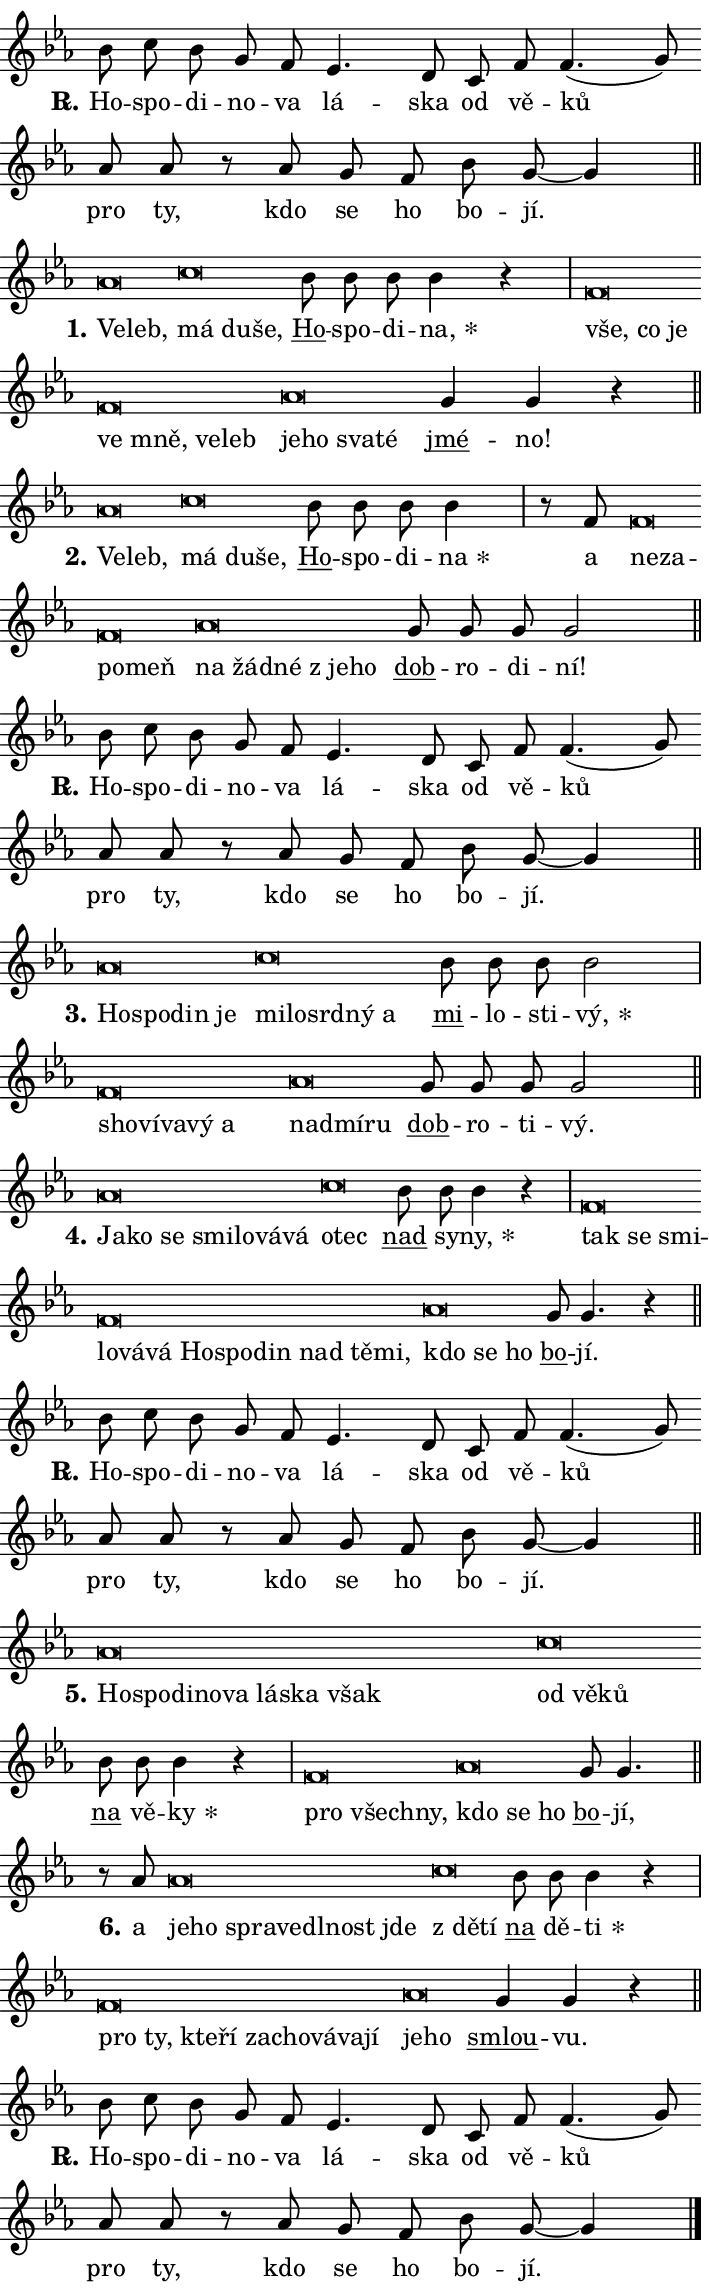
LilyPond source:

\version "2.24.0"
\header { tagline = "" }
\paper {
  indent = 0\cm
  top-margin = 0\cm
  right-margin = 0.13\cm % to fit lyric hyphens
  bottom-margin = 0\cm
  left-margin = 0\cm
  paper-width = 12\cm
  page-breaking = #ly:one-page-breaking
  system-system-spacing.basic-distance = #11
  score-system-spacing.basic-distance = #11
  ragged-last = ##f
}


%% Author: Thomas Morley
%% https://lists.gnu.org/archive/html/lilypond-user/2020-05/msg00002.html
#(define (line-position grob)
"Returns position of @var[grob} in current system:
   @code{'start}, if at first time-step
   @code{'end}, if at last time-step
   @code{'middle} otherwise
"
  (let* ((col (ly:item-get-column grob))
         (ln (ly:grob-object col 'left-neighbor))
         (rn (ly:grob-object col 'right-neighbor))
         (col-to-check-left (if (ly:grob? ln) ln col))
         (col-to-check-right (if (ly:grob? rn) rn col))
         (break-dir-left
           (and
             (ly:grob-property col-to-check-left 'non-musical #f)
             (ly:item-break-dir col-to-check-left)))
         (break-dir-right
           (and
             (ly:grob-property col-to-check-right 'non-musical #f)
             (ly:item-break-dir col-to-check-right))))
        (cond ((eqv? 1 break-dir-left) 'start)
              ((eqv? -1 break-dir-right) 'end)
              (else 'middle))))

#(define (tranparent-at-line-position vctor)
  (lambda (grob)
  "Relying on @code{line-position} select the relevant enry from @var{vctor}.
Used to determine transparency,"
    (case (line-position grob)
      ((end) (not (vector-ref vctor 0)))
      ((middle) (not (vector-ref vctor 1)))
      ((start) (not (vector-ref vctor 2))))))

noteHeadBreakVisibility =
#(define-music-function (break-visibility)(vector?)
"Makes @code{NoteHead}s transparent relying on @var{break-visibility}"
#{
  \override NoteHead.transparent =
    #(tranparent-at-line-position break-visibility)
#})

#(define delete-ledgers-for-transparent-note-heads
  (lambda (grob)
    "Reads whether a @code{NoteHead} is transparent.
If so this @code{NoteHead} is removed from @code{'note-heads} from
@var{grob}, which is supposed to be @code{LedgerLineSpanner}.
As a result ledgers are not printed for this @code{NoteHead}"
    (let* ((nhds-array (ly:grob-object grob 'note-heads))
           (nhds-list
             (if (ly:grob-array? nhds-array)
                 (ly:grob-array->list nhds-array)
                 '()))
           ;; Relies on the transparent-property being done before
           ;; Staff.LedgerLineSpanner.after-line-breaking is executed.
           ;; This is fragile ...
           (to-keep
             (remove
               (lambda (nhd)
                 (ly:grob-property nhd 'transparent #f))
               nhds-list)))
      ;; TODO find a better method to iterate over grob-arrays, similiar
      ;; to filter/remove etc for lists
      ;; For now rebuilt from scratch
      (set! (ly:grob-object grob 'note-heads)  '())
      (for-each
        (lambda (nhd)
          (ly:pointer-group-interface::add-grob grob 'note-heads nhd))
        to-keep))))

squashNotes = {
  \override NoteHead.X-extent = #'(-0.2 . 0.2)
  \override NoteHead.Y-extent = #'(-0.75 . 0)
  \override NoteHead.stencil =
    #(lambda (grob)
       (let ((pos (ly:grob-property grob 'staff-position)))
         (begin
           (if (< pos -7) (display "ERROR: Lower brevis then expected\n") (display ""))
           (if (<= pos -6) ly:text-interface::print ly:note-head::print))))
}
unSquashNotes = {
  \revert NoteHead.X-extent
  \revert NoteHead.Y-extent
  \revert NoteHead.stencil
}

hideNotes = \noteHeadBreakVisibility #begin-of-line-visible
unHideNotes = \noteHeadBreakVisibility #all-visible

% work-around for resetting accidentals
% https://lilypond.org/doc/v2.23/Documentation/notation/displaying-rhythms#unmetered-music
cadenzaMeasure = {
  \cadenzaOff
  \partial 1024 s1024
  \cadenzaOn
}

#(define-markup-command (accent layout props text) (markup?)
  "Underline accented syllable"
  (interpret-markup layout props
    #{\markup \override #'(offset . 4.3) \underline { #text }#}))

responsum = \markup \concat {
  "R" \hspace #-1.05 \path #0.1 #'((moveto 0 0.07) (lineto 0.9 0.8)) \hspace #0.05 "."
}

spaceSize = #0.6828661417322834 % exact space size for TeX Gyre Schola

\layout {
  \context {
    \Staff
    \remove "Time_signature_engraver"
    \override LedgerLineSpanner.after-line-breaking = #delete-ledgers-for-transparent-note-heads
  }
  \context {
    \Lyrics {
      \override LyricSpace.minimum-distance = \spaceSize
      \override LyricText.font-name = #"TeX Gyre Schola"
      \override LyricText.font-size = 1
      \override StanzaNumber.font-name = #"TeX Gyre Schola Bold"
      \override StanzaNumber.font-size = 1
    }
  }
  \context {
    \Score 
    \override NoteHead.text =
      #(lambda (grob) 
        (let ((pos (ly:grob-property grob 'staff-position)))
          #{\markup {
            \combine
              \halign #-0.55 \raise #(if (= pos -6) 0 0.5) \override #'(thickness . 2) \draw-line #'(3.2 . 0)
              \musicglyph "noteheads.sM1"
          }#}))
  }
}

% magnetic-lyrics.ily
%
%   written by
%     Jean Abou Samra <jean@abou-samra.fr>
%     Werner Lemberg <wl@gnu.org>
%
%   adapted by
%     Jiri Hon <jiri.hon@gmail.com>
%
% Version 2022-Apr-15

% https://www.mail-archive.com/lilypond-user@gnu.org/msg149350.html

#(define (Left_hyphen_pointer_engraver context)
   "Collect syllable-hyphen-syllable occurrences in lyrics and store
them in properties.  This engraver only looks to the left.  For
example, if the lyrics input is @code{foo -- bar}, it does the
following.

@itemize @bullet
@item
Set the @code{text} property of the @code{LyricHyphen} grob between
@q{foo} and @q{bar} to @code{foo}.

@item
Set the @code{left-hyphen} property of the @code{LyricText} grob with
text @q{foo} to the @code{LyricHyphen} grob between @q{foo} and
@q{bar}.
@end itemize

Use this auxiliary engraver in combination with the
@code{lyric-@/text::@/apply-@/magnetic-@/offset!} hook."
   (let ((hyphen #f)
         (text #f))
     (make-engraver
      (acknowledgers
       ((lyric-syllable-interface engraver grob source-engraver)
        (set! text grob)))
      (end-acknowledgers
       ((lyric-hyphen-interface engraver grob source-engraver)
        ;(when (not (grob::has-interface grob 'lyric-space-interface))
          (set! hyphen grob)));)
      ((stop-translation-timestep engraver)
       (when (and text hyphen)
         (ly:grob-set-object! text 'left-hyphen hyphen))
       (set! text #f)
       (set! hyphen #f)))))

#(define (lyric-text::apply-magnetic-offset! grob)
   "If the space between two syllables is less than the value in
property @code{LyricText@/.details@/.squash-threshold}, move the right
syllable to the left so that it gets concatenated with the left
syllable.

Use this function as a hook for
@code{LyricText@/.after-@/line-@/breaking} if the
@code{Left_@/hyphen_@/pointer_@/engraver} is active."
   (let ((hyphen (ly:grob-object grob 'left-hyphen #f)))
     (when hyphen
       (let ((left-text (ly:spanner-bound hyphen LEFT)))
         (when (grob::has-interface left-text 'lyric-syllable-interface)
           (let* ((common (ly:grob-common-refpoint grob left-text X))
                  (this-x-ext (ly:grob-extent grob common X))
                  (left-x-ext
                   (begin
                     ;; Trigger magnetism for left-text.
                     (ly:grob-property left-text 'after-line-breaking)
                     (ly:grob-extent left-text common X)))
                  ;; `delta` is the gap width between two syllables.
                  (delta (- (interval-start this-x-ext)
                            (interval-end left-x-ext)))
                  (details (ly:grob-property grob 'details))
                  (threshold (assoc-get 'squash-threshold details 0.2)))
             (when (< delta threshold)
               (let* (;; We have to manipulate the input text so that
                      ;; ligatures crossing syllable boundaries are not
                      ;; disabled.  For languages based on the Latin
                      ;; script this is essentially a beautification.
                      ;; However, for non-Western scripts it can be a
                      ;; necessity.
                      (lt (ly:grob-property left-text 'text))
                      (rt (ly:grob-property grob 'text))
                      (is-space (grob::has-interface hyphen 'lyric-space-interface))
                      (space (if is-space " " ""))
                      (extra-delta (if is-space spaceSize 0))
                      ;; Append new syllable.
                      (ltrt-space (if (and (string? lt) (string? rt))
                                (string-append lt space rt)
                                (make-concat-markup (list lt space rt))))
                      ;; Right-align `ltrt` to the right side.
                      (ltrt-space-markup (grob-interpret-markup
                               grob
                               (make-translate-markup
                                (cons (interval-length this-x-ext) 0)
                                (make-right-align-markup ltrt-space)))))
                 (begin
                   ;; Don't print `left-text`.
                   (ly:grob-set-property! left-text 'stencil #f)
                   ;; Set text and stencil (which holds all collected
                   ;; syllables so far) and shift it to the left.
                   (ly:grob-set-property! grob 'text ltrt-space)
                   (ly:grob-set-property! grob 'stencil ltrt-space-markup)
                   (ly:grob-translate-axis! grob (- (- delta extra-delta)) X))))))))))


#(define (lyric-hyphen::displace-bounds-first grob)
   ;; Make very sure this callback isn't triggered too early.
   (let ((left (ly:spanner-bound grob LEFT))
         (right (ly:spanner-bound grob RIGHT)))
     (ly:grob-property left 'after-line-breaking)
     (ly:grob-property right 'after-line-breaking)
     (ly:lyric-hyphen::print grob)))

squashThreshold = #0.4

\layout {
  \context {
    \Lyrics
    \consists #Left_hyphen_pointer_engraver
    \override LyricText.after-line-breaking =
      #lyric-text::apply-magnetic-offset!
    \override LyricHyphen.stencil = #lyric-hyphen::displace-bounds-first
    \override LyricText.details.squash-threshold = \squashThreshold
    \override LyricHyphen.minimum-distance = 0
    \override LyricHyphen.minimum-length = \squashThreshold
  }
}

squashText = \override LyricText.details.squash-threshold = 9999
unSquashText = \override LyricText.details.squash-threshold = \squashThreshold

leftText = \override LyricText.self-alignment-X = #LEFT
unLeftText = \revert LyricText.self-alignment-X

starOffset = #(lambda (grob) 
                (let ((x_offset (ly:self-alignment-interface::aligned-on-x-parent grob)))
                  (if (= x_offset 0) 0 (+ x_offset 1.2))))

star = #(define-music-function (syllable)(string?)
"Append star separator at the end of a syllable"
#{
  \once \override LyricText.X-offset = #starOffset
  \lyricmode { \markup {
    #syllable
    \override #'((font-name . "TeX Gyre Schola Bold")) \hspace #0.2 \lower #0.65 \larger "*"
  } }
#})

starAccent = #(define-music-function (syllable)(string?)
"Append star separator at the end of a syllable and make accent"
#{
  \once \override LyricText.X-offset = #starOffset
  \lyricmode { \markup {
    \accent #syllable
    \override #'((font-name . "TeX Gyre Schola Bold")) \hspace #0.2 \lower #0.65 \larger "*"
  } }
#})

breath = #(define-music-function (syllable)(string?)
"Append breathing indicator at the end of a syllable"
#{
  \lyricmode { \markup { #syllable "+" } }
#})

optionalBreath = #(define-music-function (syllable)(string?)
"Append optional breathing indicator at the end of a syllable"
#{
  \lyricmode { \markup { #syllable "(+)" } }
#})


\score {
    <<
        \new Voice = "melody" { \cadenzaOn \key es \major \relative { bes'8 c bes g f es4. d8 \bar "" c f f4.( g8)] \bar "" as as \bar "" r as g f bes g~ g4 \cadenzaMeasure \bar "||" \break } }
        \new Lyrics \lyricsto "melody" { \lyricmode { \set stanza = \responsum
Ho -- spo -- di -- no -- va lá -- ska od vě -- ků pro ty, kdo se ho bo -- jí. } }
    >>
    \layout {}
}

\score {
    <<
        \new Voice = "melody" { \cadenzaOn \key es \major \relative { \squashNotes as'\breve*1/16 \hideNotes \breve*1/16 \bar "" \unHideNotes \unSquashNotes \squashNotes c\breve*1/16 \hideNotes \breve*1/16 \breve*1/16 \bar "" \unHideNotes \unSquashNotes \bar "" bes8 bes bes bes4 r \cadenzaMeasure \bar "|" \squashNotes f\breve*1/16 \hideNotes \breve*1/16 \bar "" \breve*1/16 \bar "" \breve*1/16 \bar "" \breve*1/16 \bar "" \breve*1/16 \breve*1/16 \bar "" \unHideNotes \unSquashNotes \squashNotes as\breve*1/16 \hideNotes \breve*1/16 \bar "" \breve*1/16 \breve*1/16 \bar "" \unHideNotes \unSquashNotes \bar "" g4 g r \cadenzaMeasure \bar "||" \break } }
        \new Lyrics \lyricsto "melody" { \lyricmode { \set stanza = "1."
\leftText Ve -- \squashText leb, \unSquashText má \squashText du -- še, \unLeftText \unSquashText \markup \accent Ho -- spo -- di -- \star na, \leftText vše, \squashText co je ve mně, ve -- leb \unSquashText je -- \squashText ho sva -- té \unLeftText \unSquashText \markup \accent jmé -- no! } }
    >>
    \layout {}
}

\score {
    <<
        \new Voice = "melody" { \cadenzaOn \key es \major \relative { \squashNotes as'\breve*1/16 \hideNotes \breve*1/16 \bar "" \unHideNotes \unSquashNotes \squashNotes c\breve*1/16 \hideNotes \breve*1/16 \breve*1/16 \bar "" \unHideNotes \unSquashNotes \bar "" bes8 bes bes bes4 \cadenzaMeasure \bar "|" r8 f8 \squashNotes f\breve*1/16 \hideNotes \breve*1/16 \bar "" \breve*1/16 \breve*1/16 \bar "" \unHideNotes \unSquashNotes \squashNotes as\breve*1/16 \hideNotes \breve*1/16 \bar "" \breve*1/16 \bar "" \breve*1/16 \breve*1/16 \bar "" \unHideNotes \unSquashNotes \bar "" g8 g g g2 \cadenzaMeasure \bar "||" \break } }
        \new Lyrics \lyricsto "melody" { \lyricmode { \set stanza = "2."
\leftText Ve -- \squashText leb, \unSquashText má \squashText du -- še, \unLeftText \unSquashText \markup \accent Ho -- spo -- di -- \star na a \leftText ne -- \squashText za -- po -- meň \unSquashText na \squashText žád -- né "z je" -- ho \unLeftText \unSquashText \markup \accent dob -- ro -- di -- ní! } }
    >>
    \layout {}
}

\score {
    <<
        \new Voice = "melody" { \cadenzaOn \key es \major \relative { bes'8 c bes g f es4. d8 \bar "" c f f4.( g8)] \bar "" as as \bar "" r as g f bes g~ g4 \cadenzaMeasure \bar "||" \break } }
        \new Lyrics \lyricsto "melody" { \lyricmode { \set stanza = \responsum
Ho -- spo -- di -- no -- va lá -- ska od vě -- ků pro ty, kdo se ho bo -- jí. } }
    >>
    \layout {}
}

\score {
    <<
        \new Voice = "melody" { \cadenzaOn \key es \major \relative { \squashNotes as'\breve*1/16 \hideNotes \breve*1/16 \bar "" \breve*1/16 \breve*1/16 \bar "" \unHideNotes \unSquashNotes \squashNotes c\breve*1/16 \hideNotes \breve*1/16 \bar "" \breve*1/16 \bar "" \breve*1/16 \breve*1/16 \bar "" \unHideNotes \unSquashNotes \bar "" bes8 bes bes bes2 \cadenzaMeasure \bar "|" \squashNotes f\breve*1/16 \hideNotes \breve*1/16 \bar "" \breve*1/16 \bar "" \breve*1/16 \breve*1/16 \bar "" \unHideNotes \unSquashNotes \squashNotes as\breve*1/16 \hideNotes \breve*1/16 \breve*1/16 \bar "" \unHideNotes \unSquashNotes \bar "" g8 g g g2 \cadenzaMeasure \bar "||" \break } }
        \new Lyrics \lyricsto "melody" { \lyricmode { \set stanza = "3."
\leftText Ho -- \squashText spo -- din je \unSquashText mi -- \squashText lo -- srd -- ný a \unLeftText \unSquashText \markup \accent mi -- lo -- sti -- \star vý, \leftText sho -- \squashText ví -- va -- vý a \unSquashText nad -- \squashText mí -- ru \unLeftText \unSquashText \markup \accent dob -- ro -- ti -- vý. } }
    >>
    \layout {}
}

\score {
    <<
        \new Voice = "melody" { \cadenzaOn \key es \major \relative { \squashNotes as'\breve*1/16 \hideNotes \breve*1/16 \bar "" \breve*1/16 \bar "" \breve*1/16 \bar "" \breve*1/16 \bar "" \breve*1/16 \breve*1/16 \bar "" \unHideNotes \unSquashNotes \squashNotes c\breve*1/16 \hideNotes \breve*1/16 \bar "" \unHideNotes \unSquashNotes \bar "" bes8 bes bes4 r \cadenzaMeasure \bar "|" \squashNotes f\breve*1/16 \hideNotes \breve*1/16 \bar "" \breve*1/16 \bar "" \breve*1/16 \bar "" \breve*1/16 \bar "" \breve*1/16 \bar "" \breve*1/16 \bar "" \breve*1/16 \bar "" \breve*1/16 \bar "" \breve*1/16 \bar "" \breve*1/16 \breve*1/16 \bar "" \unHideNotes \unSquashNotes \squashNotes as\breve*1/16 \hideNotes \breve*1/16 \breve*1/16 \bar "" \unHideNotes \unSquashNotes \bar "" g8 g4. r4 \cadenzaMeasure \bar "||" \break } }
        \new Lyrics \lyricsto "melody" { \lyricmode { \set stanza = "4."
\leftText Ja -- \squashText ko se smi -- lo -- vá -- vá \unSquashText o -- \squashText tec \unLeftText \unSquashText \markup \accent nad sy -- \star ny, \leftText tak \squashText se smi -- lo -- vá -- vá Ho -- spo -- din nad tě -- mi, \unSquashText kdo \squashText se ho \unLeftText \unSquashText \markup \accent bo -- jí. } }
    >>
    \layout {}
}

\score {
    <<
        \new Voice = "melody" { \cadenzaOn \key es \major \relative { bes'8 c bes g f es4. d8 \bar "" c f f4.( g8)] \bar "" as as \bar "" r as g f bes g~ g4 \cadenzaMeasure \bar "||" \break } }
        \new Lyrics \lyricsto "melody" { \lyricmode { \set stanza = \responsum
Ho -- spo -- di -- no -- va lá -- ska od vě -- ků pro ty, kdo se ho bo -- jí. } }
    >>
    \layout {}
}

\score {
    <<
        \new Voice = "melody" { \cadenzaOn \key es \major \relative { \squashNotes as'\breve*1/16 \hideNotes \breve*1/16 \bar "" \breve*1/16 \bar "" \breve*1/16 \bar "" \breve*1/16 \bar "" \breve*1/16 \bar "" \breve*1/16 \breve*1/16 \bar "" \unHideNotes \unSquashNotes \squashNotes c\breve*1/16 \hideNotes \breve*1/16 \breve*1/16 \bar "" \unHideNotes \unSquashNotes \bar "" bes8 bes bes4 r \cadenzaMeasure \bar "|" \squashNotes f\breve*1/16 \hideNotes \breve*1/16 \breve*1/16 \bar "" \unHideNotes \unSquashNotes \squashNotes as\breve*1/16 \hideNotes \breve*1/16 \breve*1/16 \bar "" \unHideNotes \unSquashNotes \bar "" g8 g4. \cadenzaMeasure \bar "||" \break } }
        \new Lyrics \lyricsto "melody" { \lyricmode { \set stanza = "5."
\leftText Ho -- \squashText spo -- di -- no -- va lá -- ska však \unSquashText od \squashText vě -- ků \unLeftText \unSquashText \markup \accent na vě -- \star ky \leftText pro \squashText všech -- ny, \unSquashText kdo \squashText se ho \unLeftText \unSquashText \markup \accent bo -- jí, } }
    >>
    \layout {}
}

\score {
    <<
        \new Voice = "melody" { \cadenzaOn \key es \major \relative { r8 as'8 \squashNotes as\breve*1/16 \hideNotes \breve*1/16 \bar "" \breve*1/16 \bar "" \breve*1/16 \bar "" \breve*1/16 \bar "" \breve*1/16 \breve*1/16 \bar "" \unHideNotes \unSquashNotes \squashNotes c\breve*1/16 \hideNotes \breve*1/16 \bar "" \unHideNotes \unSquashNotes \bar "" bes8 bes bes4 r \cadenzaMeasure \bar "|" \squashNotes f\breve*1/16 \hideNotes \breve*1/16 \bar "" \breve*1/16 \bar "" \breve*1/16 \bar "" \breve*1/16 \bar "" \breve*1/16 \bar "" \breve*1/16 \bar "" \breve*1/16 \breve*1/16 \bar "" \unHideNotes \unSquashNotes \squashNotes as\breve*1/16 \hideNotes \breve*1/16 \bar "" \unHideNotes \unSquashNotes \bar "" g4 g r \cadenzaMeasure \bar "||" \break } }
        \new Lyrics \lyricsto "melody" { \lyricmode { \set stanza = "6."
a \leftText je -- \squashText ho spra -- ve -- dl -- nost jde \unSquashText "z dě" -- \squashText tí \unLeftText \unSquashText \markup \accent na dě -- \star ti \leftText pro \squashText ty, kte -- ří za -- cho -- vá -- va -- jí \unSquashText je -- \squashText ho \unLeftText \unSquashText \markup \accent smlou -- vu. } }
    >>
    \layout {}
}

\score {
    <<
        \new Voice = "melody" { \cadenzaOn \key es \major \relative { bes'8 c bes g f es4. d8 \bar "" c f f4.( g8)] \bar "" as as \bar "" r as g f bes g~ g4 \cadenzaMeasure \bar "||" \break } \bar "|." }
        \new Lyrics \lyricsto "melody" { \lyricmode { \set stanza = \responsum
Ho -- spo -- di -- no -- va lá -- ska od vě -- ků pro ty, kdo se ho bo -- jí. } }
    >>
    \layout {}
}
